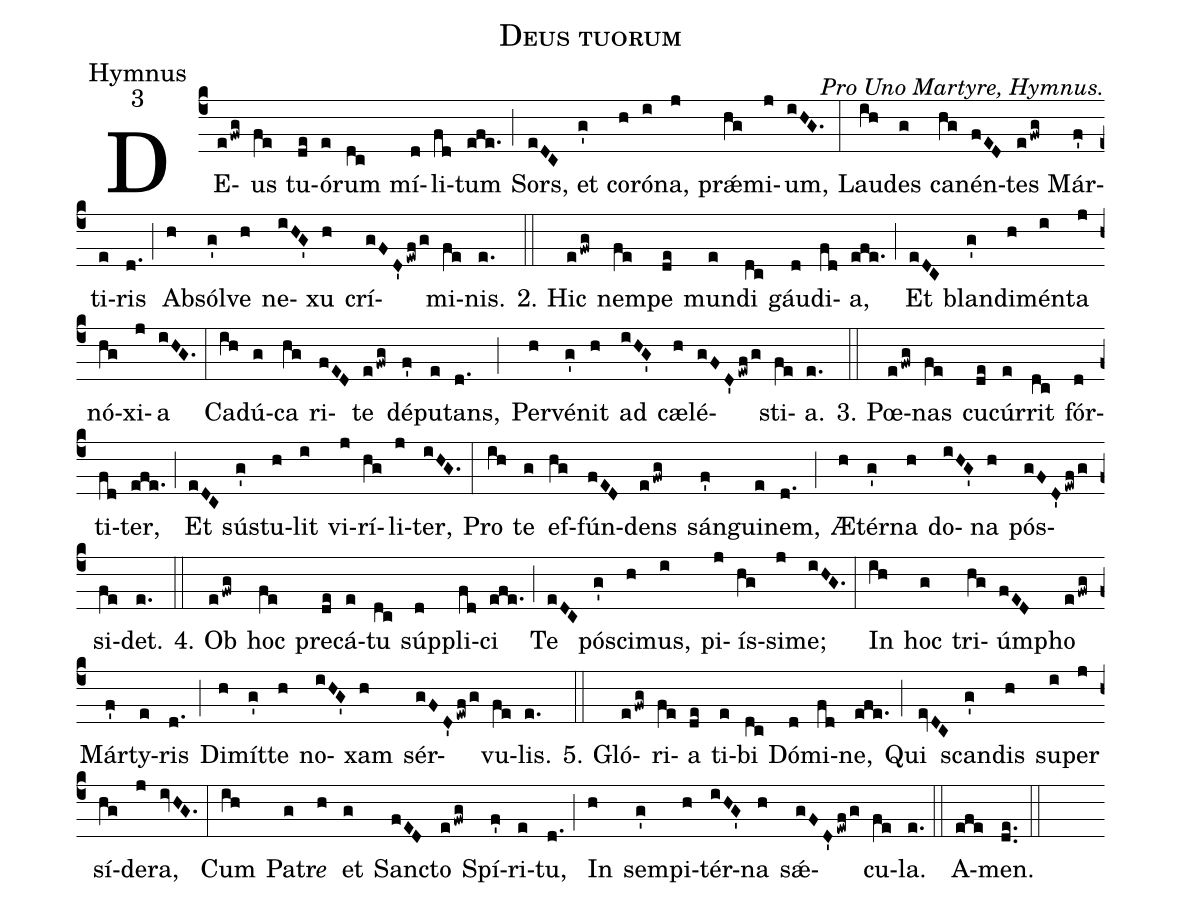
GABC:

name:Deus tuorum;
office-part:Hymnus;
mode:3;
commentary:Pro Uno Martyre, Hymnus.;
%%
(c4)DE(efwg)us(fe) tu(de)ó(e)rum(dc) mí(d)li(fd)tum(efe.) (;)
Sors,(eDC) et(g') co(h)ró(i)na,(j) prǽ(hg)mi(j)um,(iHG.) (:)
Lau(ih)des(g) ca(hg)nén(fED)tes(efwg) Már(f')ti(e)ris(d.) (;)
Ab(h)sól(g')ve(h) ne(iHG')xu(h) crí(gFD'ewfg)mi(fe)nis.(e.) (::)

2. Hic(efwg) nem(fe)pe(de) mun(e)di(dc) gáu(d)di(fd)a,(efe.) (;)
Et(eDC) blan(g')di(h)mén(i)ta(j) nó(hg)xi(j)a(iHG.) (:)
Ca(ih)dú(g)ca(hg) ri(fED)te(efwg) dé(f')pu(e)tans,(d.) (;)
Per(h)vé(g')nit(h) ad(iHG') cæ(h)lé(gFD'ewfg)sti(fe)a.(e.) (::)

3. Pœ(efwg)nas(fe) cu(de)cúr(e)rit(dc) fór(d)ti(fd)ter,(efe.) (;)
Et(eDC) sú(g')stu(h)lit(i) vi(j)rí(hg)li(j)ter,(iHG.) (:)
Pro(ih) te(g) ef(hg)fún(fED)dens(efwg) sán(f')gui(e)nem,(d.) (;)
Æ(h)tér(g')na(h) do(iHG')na(h) pós(gFD'ewfg)si(fe)det.(e.) (::)

4. Ob(efwg) hoc(fe) pre(de)cá(e)tu(dc) súp(d)pli(fd)ci(efe.) (;)
Te(eDC) pó(g')sci(h)mus,(i) pi(j)ís(hg)si(j)me;(iHG.) (:)
In(ih) hoc(g) tri(hg)úm(fED)pho(efwg) Már(f')ty(e)ris(d.) (;)
Di(h)mít(g')te(h) no(iHG')xam(h) sér(gFD'ewfg)vu(fe)lis.(e.) (::)

5. Gló(efwg)ri(fe)a(de) ti(e)bi(dc) Dó(d)mi(fd)ne,(efe.) (;)
Qui(evDC) scan(g')dis(h) su(i)per(j) sí(hg)de(j)ra,(ivHG.) (:)
Cum(ih) Pa(g)tr<i>e</i>(h) et(g) San(fED)cto(efwg) Spí(f')ri(e)tu,(d.) (;)
In(h) sem(g')pi(h)tér(iHG')na(h) sǽ(gFD'ewfg)cu(fe)la.(e.) (::)
A(efe)men.(de..) (::)
